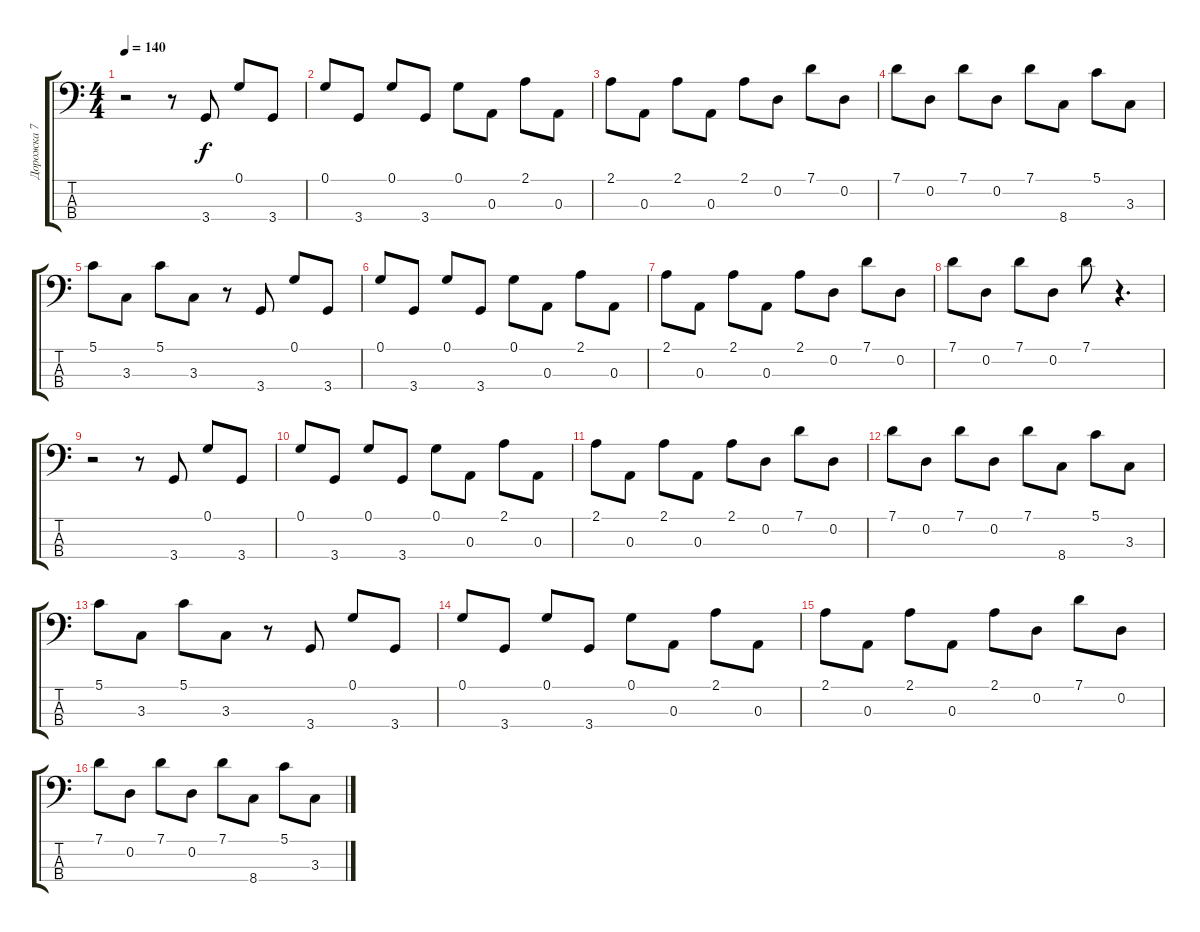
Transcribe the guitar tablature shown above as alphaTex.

\track ("Дорожка 7" "Дорожка 7") {instrument electricbassfinger}
\staff {score tabs}
\tuning (G2 D2 A1 E1) {hide}
\ts (4 4)
\tempo 140
\clef f4
\ks c
r.2{dy f} r.8 3.4.8 0.1.8 3.4.8 |
0.1.8 3.4.8 0.1.8 3.4.8 0.1.8 0.3.8 2.1.8 0.3.8 |
2.1.8 0.3.8 2.1.8 0.3.8 2.1.8 0.2.8 7.1.8 0.2.8 |
7.1.8 0.2.8 7.1.8 0.2.8 7.1.8 8.4.8 5.1.8 3.3.8 |
5.1.8 3.3.8 5.1.8 3.3.8 r.8 3.4.8 0.1.8 3.4.8 |
0.1.8 3.4.8 0.1.8 3.4.8 0.1.8 0.3.8 2.1.8 0.3.8 |
2.1.8 0.3.8 2.1.8 0.3.8 2.1.8 0.2.8 7.1.8 0.2.8 |
7.1.8 0.2.8 7.1.8 0.2.8 7.1.8 r.4{d} |
r.2 r.8 3.4.8 0.1.8 3.4.8 |
0.1.8 3.4.8 0.1.8 3.4.8 0.1.8 0.3.8 2.1.8 0.3.8 |
2.1.8 0.3.8 2.1.8 0.3.8 2.1.8 0.2.8 7.1.8 0.2.8 |
7.1.8 0.2.8 7.1.8 0.2.8 7.1.8 8.4.8 5.1.8 3.3.8 |
5.1.8 3.3.8 5.1.8 3.3.8 r.8 3.4.8 0.1.8 3.4.8 |
0.1.8 3.4.8 0.1.8 3.4.8 0.1.8 0.3.8 2.1.8 0.3.8 |
2.1.8 0.3.8 2.1.8 0.3.8 2.1.8 0.2.8 7.1.8 0.2.8 |
7.1.8 0.2.8 7.1.8 0.2.8 7.1.8 8.4.8 5.1.8 3.3.8
